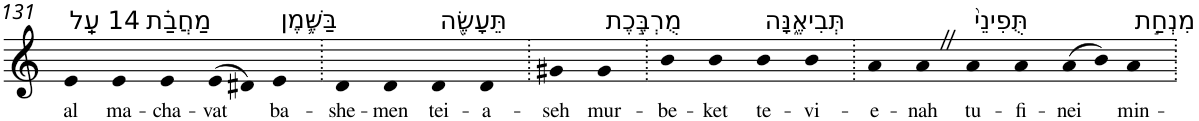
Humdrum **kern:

**kern	**text
*part1	*part1
*staff1	*staff1
*I"Piano	*
*I'Pno	*
!!LO:PB:g=z
*clefG2	*
*k[]	*
=131	=131
!LO:TX:a:t=14 עַֽל	!
!	!LO:LY:b
4e	al
!LO:TX:a:t=מַחֲבַ֗ת	!
!	!LO:LY:b
4e	ma-
!	!LO:LY:b
4e	-cha-
!	!LO:LY:b
(>8e	-vat
8d#X)	.
!LO:TX:a:t=בַּשֶּׁ֛מֶן	!
!	!LO:LY:b
4e	ba-
=132.	=132.
!	!LO:LY:b
4d	-she-
!	!LO:LY:b
4d	-men
!LO:TX:a:t=תֵּעָשֶׂ֖ה	!
!	!LO:LY:b
4d	tei-
!	!LO:LY:b
4d	-a-
=133.	=133.
!	!LO:LY:b
4g#X	-seh
!LO:TX:a:t=מֻרְבֶּ֣כֶת	!
!	!LO:LY:b
4g#	mur-
=134.	=134.
!	!LO:LY:b
4b	-be-
!	!LO:LY:b
4b	-ket
!LO:TX:a:t=תְּבִיאֶ֑נָּה	!
!	!LO:LY:b
4b	te-
!	!LO:LY:b
4b	-vi-
=135.	=135.
!	!LO:LY:b
4a	-e-
!	!LO:LY:b
4aZ	-nah
!LO:TX:a:t=תֻּפִינֵי֙	!
!	!LO:LY:b
4a	tu-
!	!LO:LY:b
4a	-fi-
!	!LO:LY:b
(>8a	-nei
8b)	.
!LO:TX:a:t=מִנְחַ֣ת	!
!	!LO:LY:b
4a	min-
=.	=.
*-	*-
